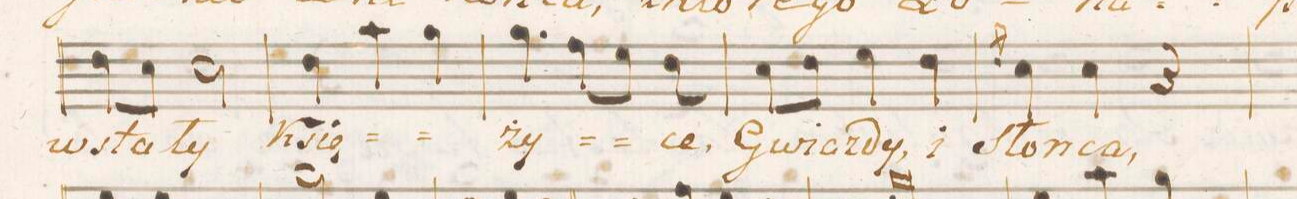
**kern	**text
*I"Soprano.	*
*clefC1	*
*k[f#c#g#]	*
*M3/4	*
8b\L	-wsta-
8a\J	.
2a\	-ły
=13	=13
4b\	Księ-
4ff#\	.
4ee\	.
=14	=14
4.ee\	-ży-
8dd\L	.
8cc#\J	.
8b\	-ce,
=15	=15
8a\L	Gwia-
8b\J	.
4cc#\	-zdy,
4b\	i
=16	=16
8qb/	.
4a\	ſlon-
4a\	-ca,
4r	.
=17	=17
*-	*-
